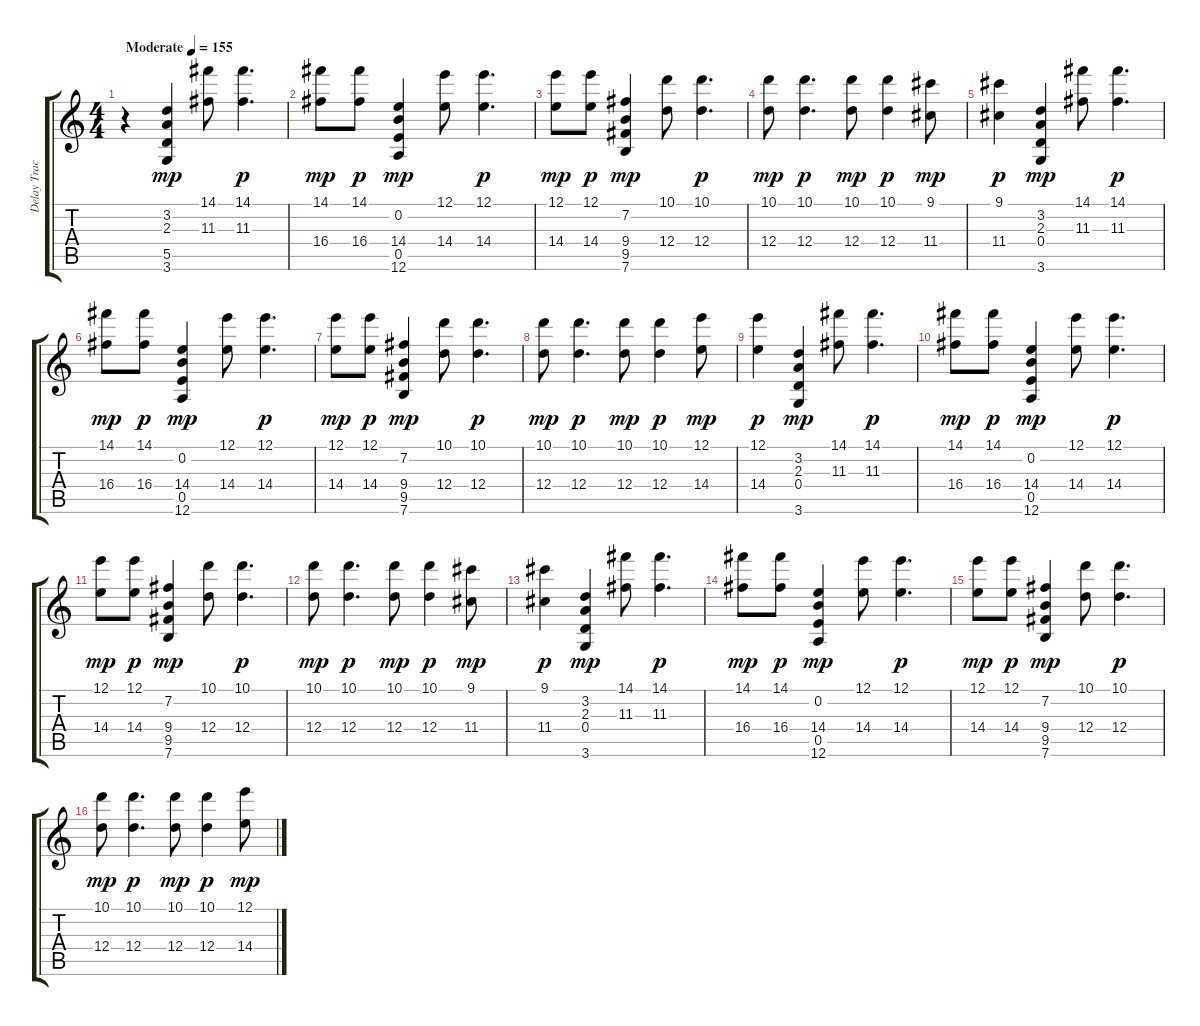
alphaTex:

\track ("Delay Track (ignore)" "Delay Trac") {instrument electricguitarjazz}
\staff {score tabs}
\tuning (E4 B3 G3 D3 A2 E2) {hide}
\ts (4 4)
\tempo (155 "Moderate")
\clef g2
\ks c
r.4{dy mp instrument electricguitarjazz} (3.2 2.3 5.5 3.6).4 (14.1 11.3).8 (14.1 11.3).4{d dy p} |
(14.1 16.4).8{dy mp} (14.1 16.4).8{dy p} (0.2 14.4 0.5 12.6).4{dy mp} (12.1 14.4).8 (12.1 14.4).4{d dy p} |
(12.1 14.4).8{dy mp} (12.1 14.4).8{dy p} (7.2 9.4 9.5 7.6).4{dy mp} (10.1 12.4).8 (10.1 12.4).4{d dy p} |
(10.1 12.4).8{dy mp} (10.1 12.4).4{d dy p} (10.1 12.4).8{dy mp} (10.1 12.4).4{dy p} (9.1 11.4).8{dy mp} |
(9.1 11.4).4{dy p} (3.2 2.3 0.4 3.6).4{dy mp} (14.1 11.3).8 (14.1 11.3).4{d dy p} |
(14.1 16.4).8{dy mp} (14.1 16.4).8{dy p} (0.2 14.4 0.5 12.6).4{dy mp} (12.1 14.4).8 (12.1 14.4).4{d dy p} |
(12.1 14.4).8{dy mp} (12.1 14.4).8{dy p} (7.2 9.4 9.5 7.6).4{dy mp} (10.1 12.4).8 (10.1 12.4).4{d dy p} |
(10.1 12.4).8{dy mp} (10.1 12.4).4{d dy p} (10.1 12.4).8{dy mp} (10.1 12.4).4{dy p} (12.1 14.4).8{dy mp} |
(12.1 14.4).4{dy p} (3.2 2.3 0.4 3.6).4{dy mp} (14.1 11.3).8 (14.1 11.3).4{d dy p} |
(14.1 16.4).8{dy mp} (14.1 16.4).8{dy p} (0.2 14.4 0.5 12.6).4{dy mp} (12.1 14.4).8 (12.1 14.4).4{d dy p} |
(12.1 14.4).8{dy mp} (12.1 14.4).8{dy p} (7.2 9.4 9.5 7.6).4{dy mp} (10.1 12.4).8 (10.1 12.4).4{d dy p} |
(10.1 12.4).8{dy mp} (10.1 12.4).4{d dy p} (10.1 12.4).8{dy mp} (10.1 12.4).4{dy p} (9.1 11.4).8{dy mp} |
(9.1 11.4).4{dy p} (3.2 2.3 0.4 3.6).4{dy mp} (14.1 11.3).8 (14.1 11.3).4{d dy p} |
(14.1 16.4).8{dy mp} (14.1 16.4).8{dy p} (0.2 14.4 0.5 12.6).4{dy mp} (12.1 14.4).8 (12.1 14.4).4{d dy p} |
(12.1 14.4).8{dy mp} (12.1 14.4).8{dy p} (7.2 9.4 9.5 7.6).4{dy mp} (10.1 12.4).8 (10.1 12.4).4{d dy p} |
(10.1 12.4).8{dy mp} (10.1 12.4).4{d dy p} (10.1 12.4).8{dy mp} (10.1 12.4).4{dy p} (12.1 14.4).8{dy mp}
